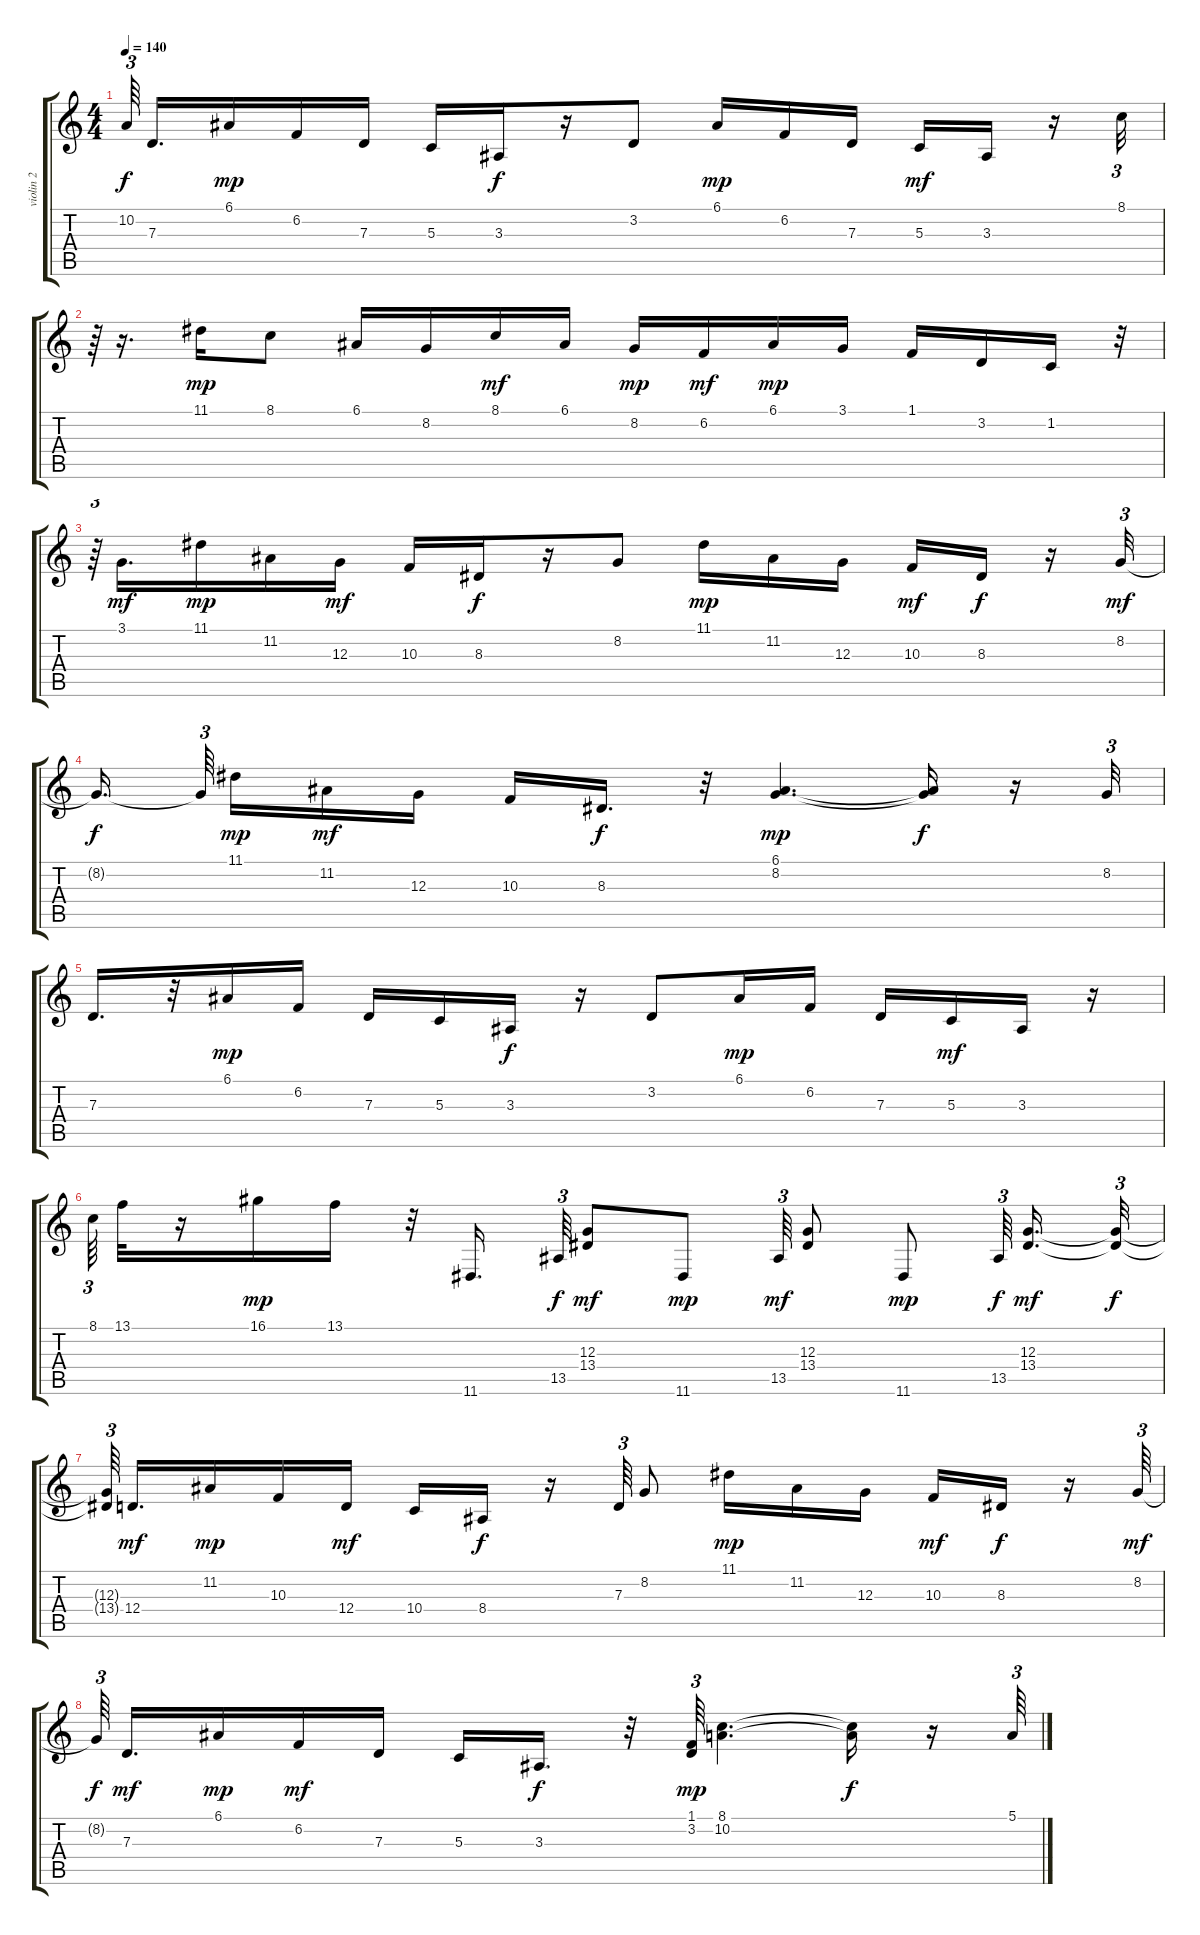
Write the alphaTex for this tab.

\track ("violin 2" "violin 2") {instrument violin}
\staff {score tabs}
\tuning (E4 B3 G3 D3 A2 E2) {hide}
\ts (4 4)
\tempo 140
\clef g2
\ks c
10.2.64{tu (3 2) dy f beam splitsecondary} 7.3.16{d} 6.1.16{dy mp} 6.2.16 7.3.16 5.3.16 3.3.16{dy f} r.16 3.2.8 6.1.16{dy mp} 6.2.16 7.3.16 5.3.16{dy mf} 3.3.16 r.16 8.1.32{tu (3 2)} |
r.64{tu (3 2)} r.16{d} 11.1.16{dy mp} 8.1.8 6.1.16 8.2.16 8.1.16{dy mf} 6.1.16 8.2.16{dy mp} 6.2.16{dy mf} 6.1.16{dy mp} 3.1.16 1.1.16 3.2.16 1.2.16 r.32{tu (3 2)} |
r.64{tu (3 2)} 3.1.16{d dy mf} 11.1.16{dy mp} 11.2.16 12.3.16{dy mf} 10.3.16 8.3.16{dy f} r.16 8.2.8 11.1.16{dy mp} 11.2.16 12.3.16 10.3.16{dy mf} 8.3.16{dy f} r.16 8.2.32{tu (3 2) dy mf} |
8.2{t}.16{d dy f beam splitsecondary} 8.2{t}.64{tu (3 2) beam splitsecondary} 11.1.16{dy mp} 11.2.16{dy mf} 12.3.16 10.3.16 8.3.16{d dy f} r.32 (6.1 8.2).4{d dy mp} (6.1{t} 8.2{t}).16{dy f} r.16 8.2.32{tu (3 2)} |
7.3.16{d} r.32 6.1.16{dy mp} 6.2.16 7.3.16 5.3.16 3.3.16{dy f} r.16 3.2.8 6.1.16{dy mp} 6.2.16 7.3.16 5.3.16{dy mf} 3.3.16 r.16 |
8.1.64{tu (3 2)} 13.1.32 r.16 16.1.16{dy mp} 13.1.16 r.32 11.6.16{d instrument acousticguitarsteel beam splitsecondary} 13.5.64{tu (3 2) dy f} (12.3 13.4).8{dy mf} 11.6.8{dy mp} 13.5.64{tu (3 2) dy mf} (12.3 13.4).8 11.6.8{dy mp} 13.5.64{tu (3 2) dy f beam splitsecondary} (12.3 13.4).16{d dy mf} (12.3{t} 13.4{t}).32{tu (3 2) dy f} |
(12.3{t} 13.4{t}).64{tu (3 2) beam splitsecondary} 12.4.16{d dy mf instrument violin} 11.2.16{dy mp} 10.3.16 12.4.16{dy mf} 10.4.16 8.4.16{dy f} r.16 7.3.64{tu (3 2)} 8.2.8 11.1.16{dy mp} 11.2.16 12.3.16 10.3.16{dy mf} 8.3.16{dy f} r.16 8.2.64{tu (3 2) dy mf} |
8.2{t}.64{tu (3 2) dy f beam splitsecondary} 7.3.16{d dy mf} 6.1.16{dy mp} 6.2.16{dy mf} 7.3.16 5.3.16 3.3.16{d dy f} r.32 (1.1 3.2).64{tu (3 2) dy mp} (8.1 10.2).4{d} (8.1{t} 10.2{t}).16{dy f} r.16 5.1.64{tu (3 2)}
